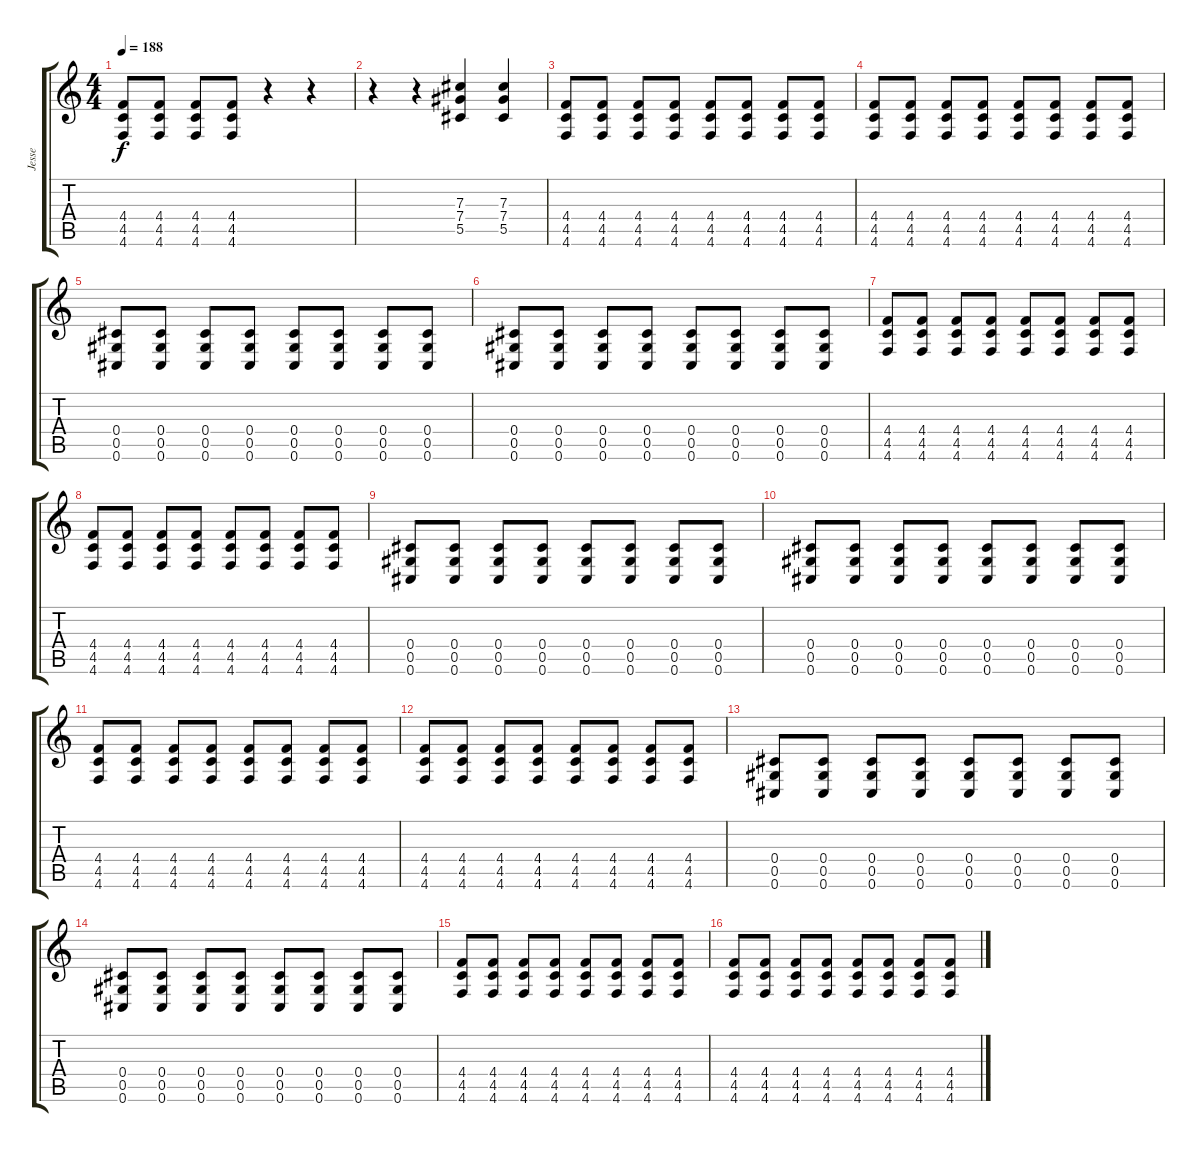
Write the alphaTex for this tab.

\track ("Jesse" "Jesse") {instrument distortionguitar}
\staff {score tabs}
\tuning (Eb4 Bb3 Gb3 Db3 Ab2 Db2) {hide}
\ts (4 4)
\tempo 188
\clef g2
\ks c
(4.4 4.5 4.6).8{dy f} (4.4 4.5 4.6).8 (4.4 4.5 4.6).8 (4.4 4.5 4.6).8 r.4 r.4 |
r.4 r.4 (7.3 7.4 5.5).4 (7.3 7.4 5.5).4 |
(4.4 4.5 4.6).8 (4.4 4.5 4.6).8 (4.4 4.5 4.6).8 (4.4 4.5 4.6).8 (4.4 4.5 4.6).8 (4.4 4.5 4.6).8 (4.4 4.5 4.6).8 (4.4 4.5 4.6).8 |
(4.4 4.5 4.6).8 (4.4 4.5 4.6).8 (4.4 4.5 4.6).8 (4.4 4.5 4.6).8 (4.4 4.5 4.6).8 (4.4 4.5 4.6).8 (4.4 4.5 4.6).8 (4.4 4.5 4.6).8 |
(0.4 0.5 0.6).8 (0.4 0.5 0.6).8 (0.4 0.5 0.6).8 (0.4 0.5 0.6).8 (0.4 0.5 0.6).8 (0.4 0.5 0.6).8 (0.4 0.5 0.6).8 (0.4 0.5 0.6).8 |
(0.4 0.5 0.6).8 (0.4 0.5 0.6).8 (0.4 0.5 0.6).8 (0.4 0.5 0.6).8 (0.4 0.5 0.6).8 (0.4 0.5 0.6).8 (0.4 0.5 0.6).8 (0.4 0.5 0.6).8 |
(4.4 4.5 4.6).8 (4.4 4.5 4.6).8 (4.4 4.5 4.6).8 (4.4 4.5 4.6).8 (4.4 4.5 4.6).8 (4.4 4.5 4.6).8 (4.4 4.5 4.6).8 (4.4 4.5 4.6).8 |
(4.4 4.5 4.6).8 (4.4 4.5 4.6).8 (4.4 4.5 4.6).8 (4.4 4.5 4.6).8 (4.4 4.5 4.6).8 (4.4 4.5 4.6).8 (4.4 4.5 4.6).8 (4.4 4.5 4.6).8 |
(0.4 0.5 0.6).8 (0.4 0.5 0.6).8 (0.4 0.5 0.6).8 (0.4 0.5 0.6).8 (0.4 0.5 0.6).8 (0.4 0.5 0.6).8 (0.4 0.5 0.6).8 (0.4 0.5 0.6).8 |
(0.4 0.5 0.6).8 (0.4 0.5 0.6).8 (0.4 0.5 0.6).8 (0.4 0.5 0.6).8 (0.4 0.5 0.6).8 (0.4 0.5 0.6).8 (0.4 0.5 0.6).8 (0.4 0.5 0.6).8 |
(4.4 4.5 4.6).8 (4.4 4.5 4.6).8 (4.4 4.5 4.6).8 (4.4 4.5 4.6).8 (4.4 4.5 4.6).8 (4.4 4.5 4.6).8 (4.4 4.5 4.6).8 (4.4 4.5 4.6).8 |
(4.4 4.5 4.6).8 (4.4 4.5 4.6).8 (4.4 4.5 4.6).8 (4.4 4.5 4.6).8 (4.4 4.5 4.6).8 (4.4 4.5 4.6).8 (4.4 4.5 4.6).8 (4.4 4.5 4.6).8 |
(0.4 0.5 0.6).8 (0.4 0.5 0.6).8 (0.4 0.5 0.6).8 (0.4 0.5 0.6).8 (0.4 0.5 0.6).8 (0.4 0.5 0.6).8 (0.4 0.5 0.6).8 (0.4 0.5 0.6).8 |
(0.4 0.5 0.6).8 (0.4 0.5 0.6).8 (0.4 0.5 0.6).8 (0.4 0.5 0.6).8 (0.4 0.5 0.6).8 (0.4 0.5 0.6).8 (0.4 0.5 0.6).8 (0.4 0.5 0.6).8 |
(4.4 4.5 4.6).8 (4.4 4.5 4.6).8 (4.4 4.5 4.6).8 (4.4 4.5 4.6).8 (4.4 4.5 4.6).8 (4.4 4.5 4.6).8 (4.4 4.5 4.6).8 (4.4 4.5 4.6).8 |
(4.4 4.5 4.6).8 (4.4 4.5 4.6).8 (4.4 4.5 4.6).8 (4.4 4.5 4.6).8 (4.4 4.5 4.6).8 (4.4 4.5 4.6).8 (4.4 4.5 4.6).8 (4.4 4.5 4.6).8
